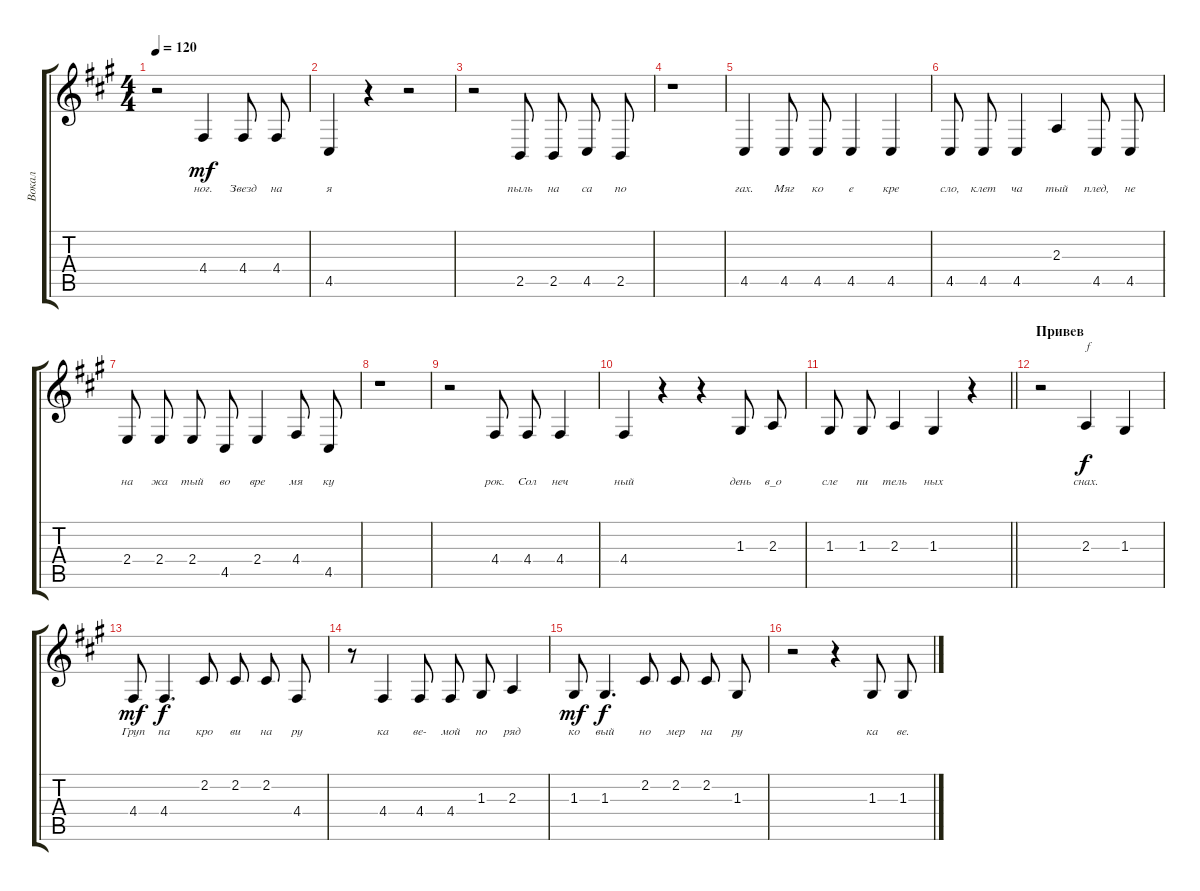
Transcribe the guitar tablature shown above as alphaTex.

\track ("Вокал" "Вокал") {instrument brightacousticpiano}
\staff {score tabs}
\tuning (E4 B3 G3 D3 A2 E2) {hide}
\ts (4 4)
\tempo 120
\clef g2
\ks a
r.2{dy mf} 4.4.4{lyrics (0 "ног.") lyrics (1 "") lyrics (2 "") lyrics (3 "") lyrics (4 "")} 4.4.8{lyrics (0 "Звезд") lyrics (1 "") lyrics (2 "") lyrics (3 "") lyrics (4 "") beam split} 4.4.8{lyrics (0 "на") lyrics (1 "") lyrics (2 "") lyrics (3 "") lyrics (4 "")} |
4.5.4{lyrics (0 "я") lyrics (1 "") lyrics (2 "") lyrics (3 "") lyrics (4 "")} r.4 r.2 |
r.2 2.5.8{lyrics (0 "пыль") lyrics (1 "") lyrics (2 "") lyrics (3 "") lyrics (4 "") beam split} 2.5.8{lyrics (0 "на") lyrics (1 "") lyrics (2 "") lyrics (3 "") lyrics (4 "") beam split} 4.5.8{lyrics (0 "са") lyrics (1 "") lyrics (2 "") lyrics (3 "") lyrics (4 "") beam split} 2.5.8{lyrics (0 "по") lyrics (1 "") lyrics (2 "") lyrics (3 "") lyrics (4 "")} |
r.1 |
4.5.4{lyrics (0 "гах.") lyrics (1 "") lyrics (2 "") lyrics (3 "") lyrics (4 "")} 4.5.8{lyrics (0 "Мяг") lyrics (1 "") lyrics (2 "") lyrics (3 "") lyrics (4 "") beam split} 4.5.8{lyrics (0 "ко") lyrics (1 "") lyrics (2 "") lyrics (3 "") lyrics (4 "")} 4.5.4{lyrics (0 "е") lyrics (1 "") lyrics (2 "") lyrics (3 "") lyrics (4 "")} 4.5.4{lyrics (0 "кре") lyrics (1 "") lyrics (2 "") lyrics (3 "") lyrics (4 "")} |
4.5.8{lyrics (0 "сло,") lyrics (1 "") lyrics (2 "") lyrics (3 "") lyrics (4 "") beam split} 4.5.8{lyrics (0 "клет") lyrics (1 "") lyrics (2 "") lyrics (3 "") lyrics (4 "")} 4.5.4{lyrics (0 "ча") lyrics (1 "") lyrics (2 "") lyrics (3 "") lyrics (4 "")} 2.3.4{lyrics (0 "тый") lyrics (1 "") lyrics (2 "") lyrics (3 "") lyrics (4 "")} 4.5.8{lyrics (0 "плед,") lyrics (1 "") lyrics (2 "") lyrics (3 "") lyrics (4 "") beam split} 4.5.8{lyrics (0 "не") lyrics (1 "") lyrics (2 "") lyrics (3 "") lyrics (4 "")} |
2.4.8{lyrics (0 "на") lyrics (1 "") lyrics (2 "") lyrics (3 "") lyrics (4 "") beam split} 2.4.8{lyrics (0 "жа") lyrics (1 "") lyrics (2 "") lyrics (3 "") lyrics (4 "") beam split} 2.4.8{lyrics (0 "тый") lyrics (1 "") lyrics (2 "") lyrics (3 "") lyrics (4 "") beam split} 4.5.8{lyrics (0 "во") lyrics (1 "") lyrics (2 "") lyrics (3 "") lyrics (4 "")} 2.4.4{lyrics (0 "вре") lyrics (1 "") lyrics (2 "") lyrics (3 "") lyrics (4 "")} 4.4.8{lyrics (0 "мя") lyrics (1 "") lyrics (2 "") lyrics (3 "") lyrics (4 "") beam split} 4.5.8{lyrics (0 "ку") lyrics (1 "") lyrics (2 "") lyrics (3 "") lyrics (4 "")} |
r.1 |
r.2 4.4.8{lyrics (0 "рок.") lyrics (1 "") lyrics (2 "") lyrics (3 "") lyrics (4 "") beam split} 4.4.8{lyrics (0 "Сол") lyrics (1 "") lyrics (2 "") lyrics (3 "") lyrics (4 "")} 4.4.4{lyrics (0 "неч") lyrics (1 "") lyrics (2 "") lyrics (3 "") lyrics (4 "")} |
4.4.4{lyrics (0 "ный") lyrics (1 "") lyrics (2 "") lyrics (3 "") lyrics (4 "")} r.4 r.4 1.3.8{lyrics (0 "день") lyrics (1 "") lyrics (2 "") lyrics (3 "") lyrics (4 "") beam split} 2.3.8{lyrics (0 "в_о") lyrics (1 "") lyrics (2 "") lyrics (3 "") lyrics (4 "")} |
\barLineRight lightlight
1.3.8{lyrics (0 "сле") lyrics (1 "") lyrics (2 "") lyrics (3 "") lyrics (4 "") beam split} 1.3.8{lyrics (0 "пи") lyrics (1 "") lyrics (2 "") lyrics (3 "") lyrics (4 "")} 2.3.4{lyrics (0 "тель") lyrics (1 "") lyrics (2 "") lyrics (3 "") lyrics (4 "")} 1.3.4{lyrics (0 "ных") lyrics (1 "") lyrics (2 "") lyrics (3 "") lyrics (4 "")} r.4 |
\section ("" "Привев")
r.2 2.3.4{txt "f" lyrics (0 "снах.") lyrics (1 "") lyrics (2 "") lyrics (3 "") lyrics (4 "") dy f} 1.3.4{lyrics (0 "") lyrics (1 "") lyrics (2 "") lyrics (3 "") lyrics (4 "")} |
4.4.8{lyrics (0 "Груп") lyrics (1 "") lyrics (2 "") lyrics (3 "") lyrics (4 "") dy mf} 4.4.4{d lyrics (0 "па") lyrics (1 "") lyrics (2 "") lyrics (3 "") lyrics (4 "") dy f} 2.2.8{lyrics (0 "кро") lyrics (1 "") lyrics (2 "") lyrics (3 "") lyrics (4 "") beam split} 2.2.8{lyrics (0 "ви") lyrics (1 "") lyrics (2 "") lyrics (3 "") lyrics (4 "") beam split} 2.2.8{lyrics (0 "на") lyrics (1 "") lyrics (2 "") lyrics (3 "") lyrics (4 "") beam split} 4.4.8{lyrics (0 "ру") lyrics (1 "") lyrics (2 "") lyrics (3 "") lyrics (4 "")} |
r.8 4.4.4{lyrics (0 "ка") lyrics (1 "") lyrics (2 "") lyrics (3 "") lyrics (4 "")} 4.4.8{lyrics (0 "ве-") lyrics (1 "") lyrics (2 "") lyrics (3 "") lyrics (4 "")} 4.4.8{lyrics (0 "мой") lyrics (1 "") lyrics (2 "") lyrics (3 "") lyrics (4 "") beam split} 1.3.8{lyrics (0 "по") lyrics (1 "") lyrics (2 "") lyrics (3 "") lyrics (4 "")} 2.3.4{lyrics (0 "ряд") lyrics (1 "") lyrics (2 "") lyrics (3 "") lyrics (4 "")} |
1.3.8{lyrics (0 "ко") lyrics (1 "") lyrics (2 "") lyrics (3 "") lyrics (4 "") dy mf} 1.3.4{d lyrics (0 "вый") lyrics (1 "") lyrics (2 "") lyrics (3 "") lyrics (4 "") dy f} 2.2.8{lyrics (0 "но") lyrics (1 "") lyrics (2 "") lyrics (3 "") lyrics (4 "") beam split} 2.2.8{lyrics (0 "мер") lyrics (1 "") lyrics (2 "") lyrics (3 "") lyrics (4 "") beam split} 2.2.8{lyrics (0 "на") lyrics (1 "") lyrics (2 "") lyrics (3 "") lyrics (4 "") beam split} 1.3.8{lyrics (0 "ру") lyrics (1 "") lyrics (2 "") lyrics (3 "") lyrics (4 "")} |
r.2 r.4 1.3.8{lyrics (0 "ка") lyrics (1 "") lyrics (2 "") lyrics (3 "") lyrics (4 "") beam split} 1.3.8{lyrics (0 "ве.") lyrics (1 "") lyrics (2 "") lyrics (3 "") lyrics (4 "")}
